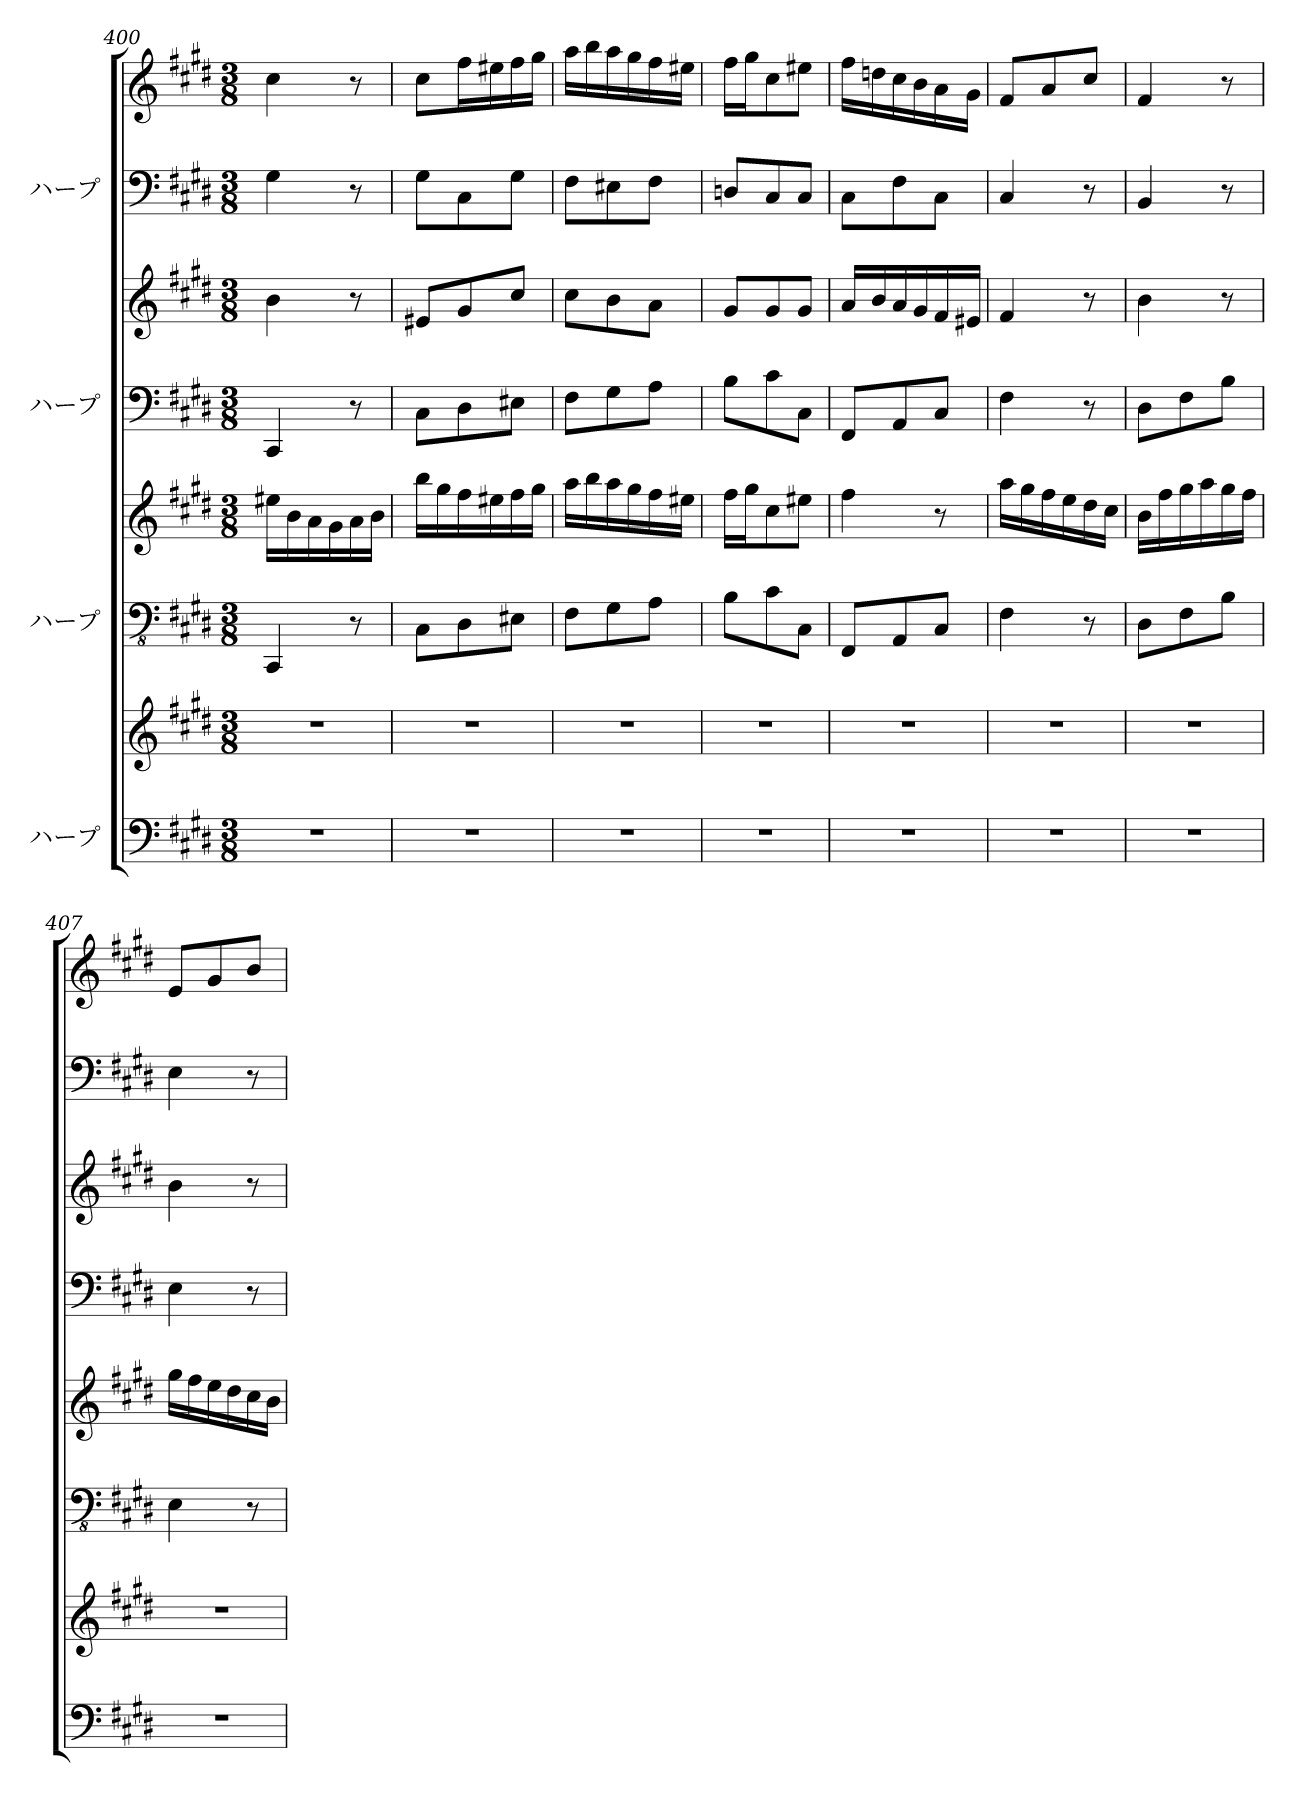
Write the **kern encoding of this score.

**kern	**kern	**kern	**kern	**kern	**kern	**kern	**kern
*part4	*part4	*part3	*part3	*part2	*part2	*part1	*part1
*staff8	*staff7	*staff6	*staff5	*staff4	*staff3	*staff2	*staff1
*I"ハープ	*	*I"ハープ	*	*I"ハープ	*	*I"ハープ	*
*clefF4	*clefG2	*clefFv4	*clefG2	*clefF4	*clefG2	*clefF4	*clefG2
*k[f#c#g#d#]	*k[f#c#g#d#]	*k[f#c#g#d#]	*k[f#c#g#d#]	*k[f#c#g#d#]	*k[f#c#g#d#]	*k[f#c#g#d#]	*k[f#c#g#d#]
*M3/8	*M3/8	*M3/8	*M3/8	*M3/8	*M3/8	*M3/8	*M3/8
=400	=400	=400	=400	=400	=400	=400	=400
4.r	4.r	4CCC#/	16ee#X\LL	4CC#/	4b\	4G#\	4cc#\
.	.	.	16b\	.	.	.	.
.	.	.	16a\	.	.	.	.
.	.	.	16g#\	.	.	.	.
.	.	8r	16a\	8r	8r	8r	8r
.	.	.	16b\JJ	.	.	.	.
!!LO:PB:g=z
=401	=401	=401	=401	=401	=401	=401	=401
4.r	4.r	8CC#\L	16bb\LL	8C#\L	8e#X/L	8G#\L	8cc#\L
.	.	.	16gg#\	.	.	.	.
.	.	8DD#\	16ff#\	8D#\	8g#/	8C#\	16ff#\L
.	.	.	16ee#X\	.	.	.	16ee#X\
.	.	8EE#X\J	16ff#\	8E#X\J	8cc#/J	8G#\J	16ff#\
.	.	.	16gg#\JJ	.	.	.	16gg#\JJ
=402	=402	=402	=402	=402	=402	=402	=402
4.r	4.r	8FF#\L	16aa\LL	8F#\L	8cc#\L	8F#\L	16aa\LL
.	.	.	16bb\	.	.	.	16bb\
.	.	8GG#\	16aa\	8G#\	8b\	8E#X\	16aa\
.	.	.	16gg#\	.	.	.	16gg#\
.	.	8AA\J	16ff#\	8A\J	8a\J	8F#\J	16ff#\
.	.	.	16ee#X\JJ	.	.	.	16ee#X\JJ
=403	=403	=403	=403	=403	=403	=403	=403
4.r	4.r	8BB\L	16ff#\LL	8B\L	8g#/L	8Dn/L	16ff#\LL
.	.	.	16gg#\J	.	.	.	16gg#\J
.	.	8C#\	8cc#\	8c#\	8g#/	8C#/	8cc#\
.	.	8CC#\J	8ee#X\J	8C#\J	8g#/J	8C#/J	8ee#X\J
=404	=404	=404	=404	=404	=404	=404	=404
4.r	4.r	8FFF#/L	4ff#\	8FF#/L	16a/LL	8C#\L	16ff#\LL
.	.	.	.	.	16b/	.	16ddn\
.	.	8AAA/	.	8AA/	16a/	8F#\	16cc#\
.	.	.	.	.	16g#/	.	16b\
.	.	8CC#/J	8r	8C#/J	16f#/	8C#\J	16a\
.	.	.	.	.	16e#X/JJ	.	16g#\JJ
=405	=405	=405	=405	=405	=405	=405	=405
4.r	4.r	4FF#\	16aa\LL	4F#\	4f#/	4C#/	8f#/L
.	.	.	16gg#\	.	.	.	.
.	.	.	16ff#\	.	.	.	8a/
.	.	.	16ee\	.	.	.	.
.	.	8r	16dd#\	8r	8r	8r	8cc#/J
.	.	.	16cc#\JJ	.	.	.	.
=406	=406	=406	=406	=406	=406	=406	=406
4.r	4.r	8DD#\L	16b\LL	8D#\L	4b\	4BB/	4f#/
.	.	.	16ff#\	.	.	.	.
.	.	8FF#\	16gg#\	8F#\	.	.	.
.	.	.	16aa\	.	.	.	.
.	.	8BB\J	16gg#\	8B\J	8r	8r	8r
.	.	.	16ff#\JJ	.	.	.	.
=407	=407	=407	=407	=407	=407	=407	=407
4.r	4.r	4EE\	16gg#\LL	4E\	4b\	4E\	8e/L
.	.	.	16ff#\	.	.	.	.
.	.	.	16ee\	.	.	.	8g#/
.	.	.	16dd#\	.	.	.	.
.	.	8r	16cc#\	8r	8r	8r	8b/J
.	.	.	16b\JJ	.	.	.	.
=	=	=	=	=	=	=	=
*-	*-	*-	*-	*-	*-	*-	*-
